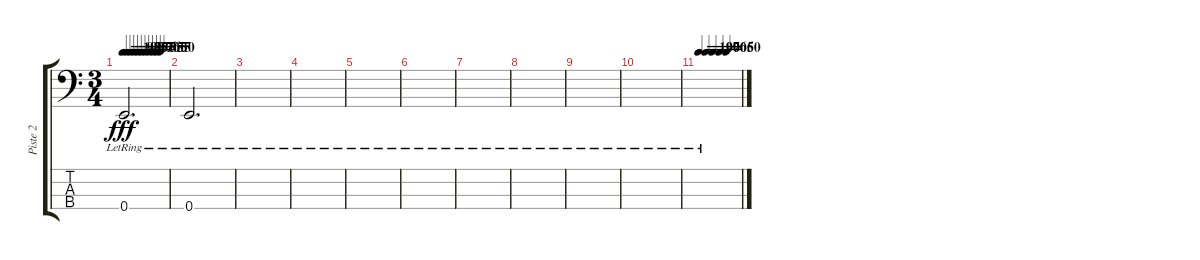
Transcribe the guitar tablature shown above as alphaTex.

\track ("Piste 2" "Piste 2") {instrument electricbasspick}
\staff {score tabs}
\tuning (G2 D2 A1 E1) {hide}
\ts (3 4)
\tempo 100
\tempo (95 0.08333333333333333)
\tempo (90 0.16666666666666666)
\tempo (85 0.25)
\tempo (80 0.3333333333333333)
\tempo (75 0.4166666666666667)
\tempo (70 0.5)
\tempo (65 0.5833333333333334)
\tempo (60 0.6666666666666666)
\tempo (55 0.75)
\tempo (50 0.8333333333333334)
\clef f4
\ks c
0.4{lr}.2{d dy fff} |
0.4{lr}.2{d} |
|
|
|
|
|
|
|
|
\tempo 100
\tempo (90 0.16666666666666666)
\tempo (70 0.3333333333333333)
\tempo (65 0.5)
\tempo (60 0.6666666666666666)
